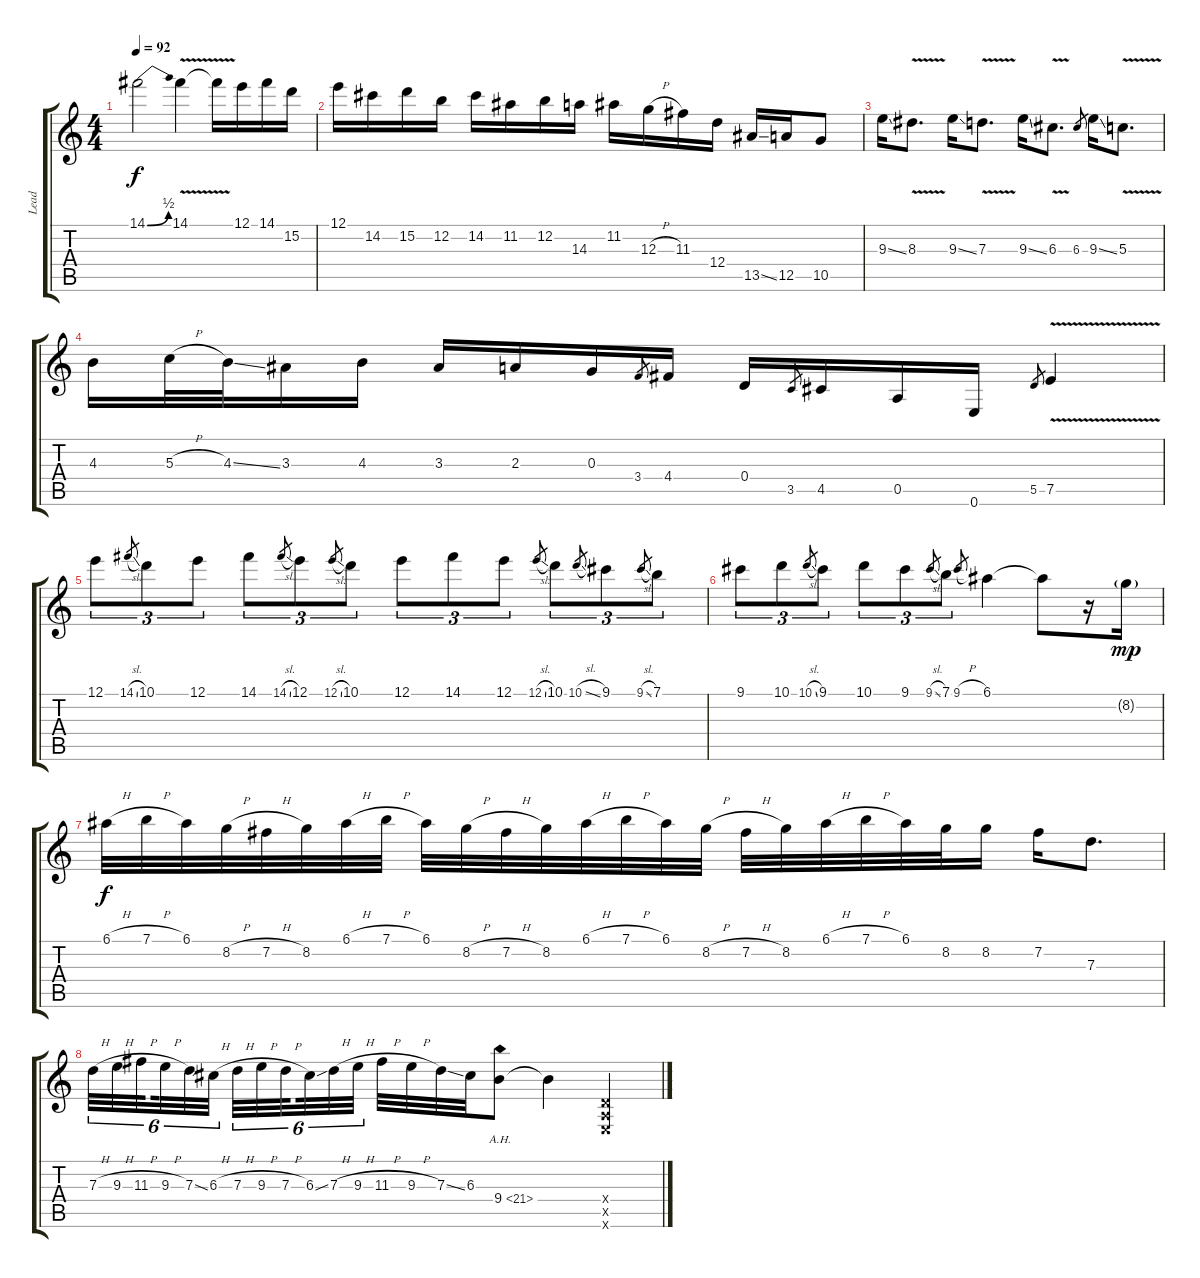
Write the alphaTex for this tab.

\track ("Lead" "Lead") {instrument distortionguitar}
\staff {score tabs}
\tuning (E4 B3 G3 D3 A2 E2) {hide}
\ts (4 4)
\tempo 92
\clef g2
\ks c
14.1{be (bend 0 0 60 2)}.2{dy f} 14.1{v}.4 14.1{t}.16 12.1.16 14.1.16 15.2.16 |
12.1.16 14.2.16 15.2.16 12.2.16 14.2.16 11.2.16 12.2.16 14.3.16 11.2.16 12.3{h}.16 11.3.16 12.4.16 13.5{ss}.16 12.5.16 10.5.8 |
9.3{ss}.16 8.3{v}.8{d} 9.3{ss}.16 7.3{v}.8{d} 9.3{ss}.16 6.3{v}.8{d} 6.3.8{gr} 9.3{ss}.16 5.3{v}.8{d} |
4.3.16 5.3{h}.32 4.3{ss}.32 3.3.16 4.3.16 3.3.16 2.3.16 0.3.16 3.4.8{gr} 4.4.16 0.4.16 3.5.8{gr} 4.5.16 0.5.16 0.6.16 5.5.8{gr} 7.5{v}.4 |
12.1.8{tu (3 2)} 14.1{sl}.8{gr} 10.1.8{tu (3 2)} 12.1.8{tu (3 2)} 14.1.8{tu (3 2)} 14.1{sl}.8{gr} 12.1.8{tu (3 2)} 12.1{sl}.8{gr} 10.1.8{tu (3 2)} 12.1.8{tu (3 2)} 14.1.8{tu (3 2)} 12.1.8{tu (3 2)} 12.1{sl}.8{gr} 10.1.8{tu (3 2)} 10.1{sl}.8{gr} 9.1.8{tu (3 2)} 9.1{sl}.8{gr} 7.1.8{tu (3 2)} |
9.1.8{tu (3 2)} 10.1.8{tu (3 2)} 10.1{sl}.8{gr} 9.1.8{tu (3 2)} 10.1.8{tu (3 2)} 9.1.8{tu (3 2)} 9.1{sl}.8{gr} 7.1.8{tu (3 2)} 9.1{h}.8{gr} 6.1.4 6.1{t}.8 r.16 8.2{g}.16{dy mp} |
6.1{h}.32{dy f} 7.1{h}.32 6.1.32 8.2{h}.32 7.2{h}.32 8.2.32 6.1{h}.32 7.1{h}.32 6.1.32 8.2{h}.32 7.2{h}.32 8.2.32 6.1{h}.32 7.1{h}.32 6.1.32 8.2{h}.32 7.2{h}.32 8.2.32 6.1{h}.32 7.1{h}.32 6.1.32 8.2.32 8.2.16 7.2.16 7.3.8{d} |
7.3{h}.32{tu (6 4)} 9.3{h}.32{tu (6 4)} 11.3{h}.32{tu (6 4) beam splitsecondary} 9.3{h}.32{tu (6 4)} 7.3{ss}.32{tu (6 4)} 6.3{h}.32{tu (6 4) beam splitsecondary} 7.3{h}.32{tu (6 4)} 9.3{h}.32{tu (6 4)} 7.3{h}.32{tu (6 4) beam splitsecondary} 6.3{ss}.32{tu (6 4)} 7.3{h}.32{tu (6 4)} 9.3{h}.32{tu (6 4)} 11.3{h}.32 9.3{h}.32 7.3{ss}.32 6.3.32 9.4{ah 12}.8 9.4{t}.4 (0.4{x} 0.5{x} 0.6{x}).4
